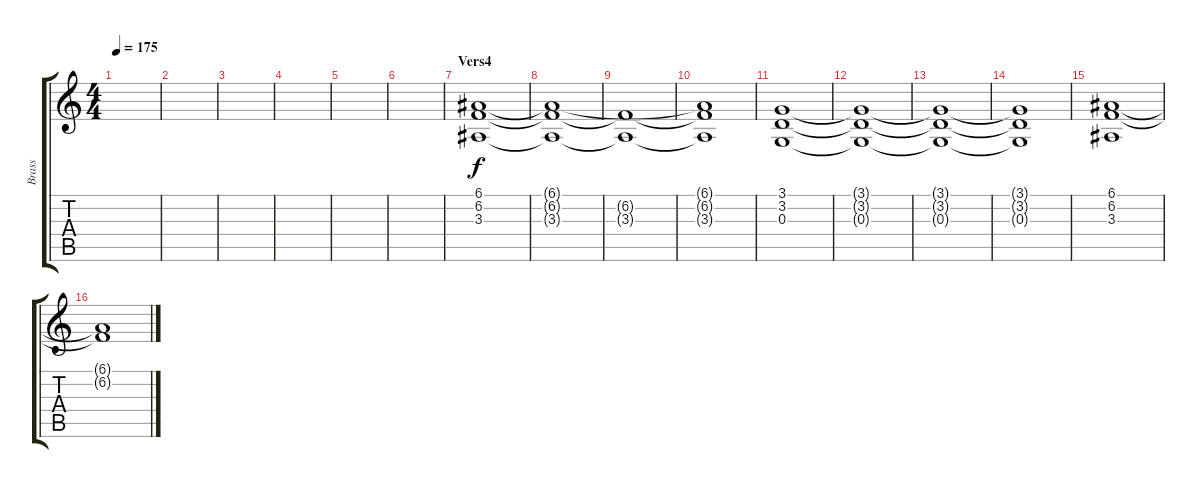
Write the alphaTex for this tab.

\track ("Brass" "Brass") {instrument brasssection}
\staff {score tabs}
\tuning (E4 B3 G3 D3 A2 E2) {hide}
\ts (4 4)
\tempo 175
\clef g2
\ks c
|
|
|
|
|
|
\section ("" "Vers4")
(6.1 6.2 3.3).1 |
(6.1{t} 6.2{t} 3.3{t}).1 |
(6.2{t} 3.3{t}).1 |
(6.1{t} 6.2{t} 3.3{t}).1 |
(3.1 3.2 0.3).1 |
(3.1{t} 3.2{t} 0.3{t}).1 |
(3.1{t} 3.2{t} 0.3{t}).1 |
(3.1{t} 3.2{t} 0.3{t}).1 |
(6.1 6.2 3.3).1 |
(6.1{t} 6.2{t}).1
